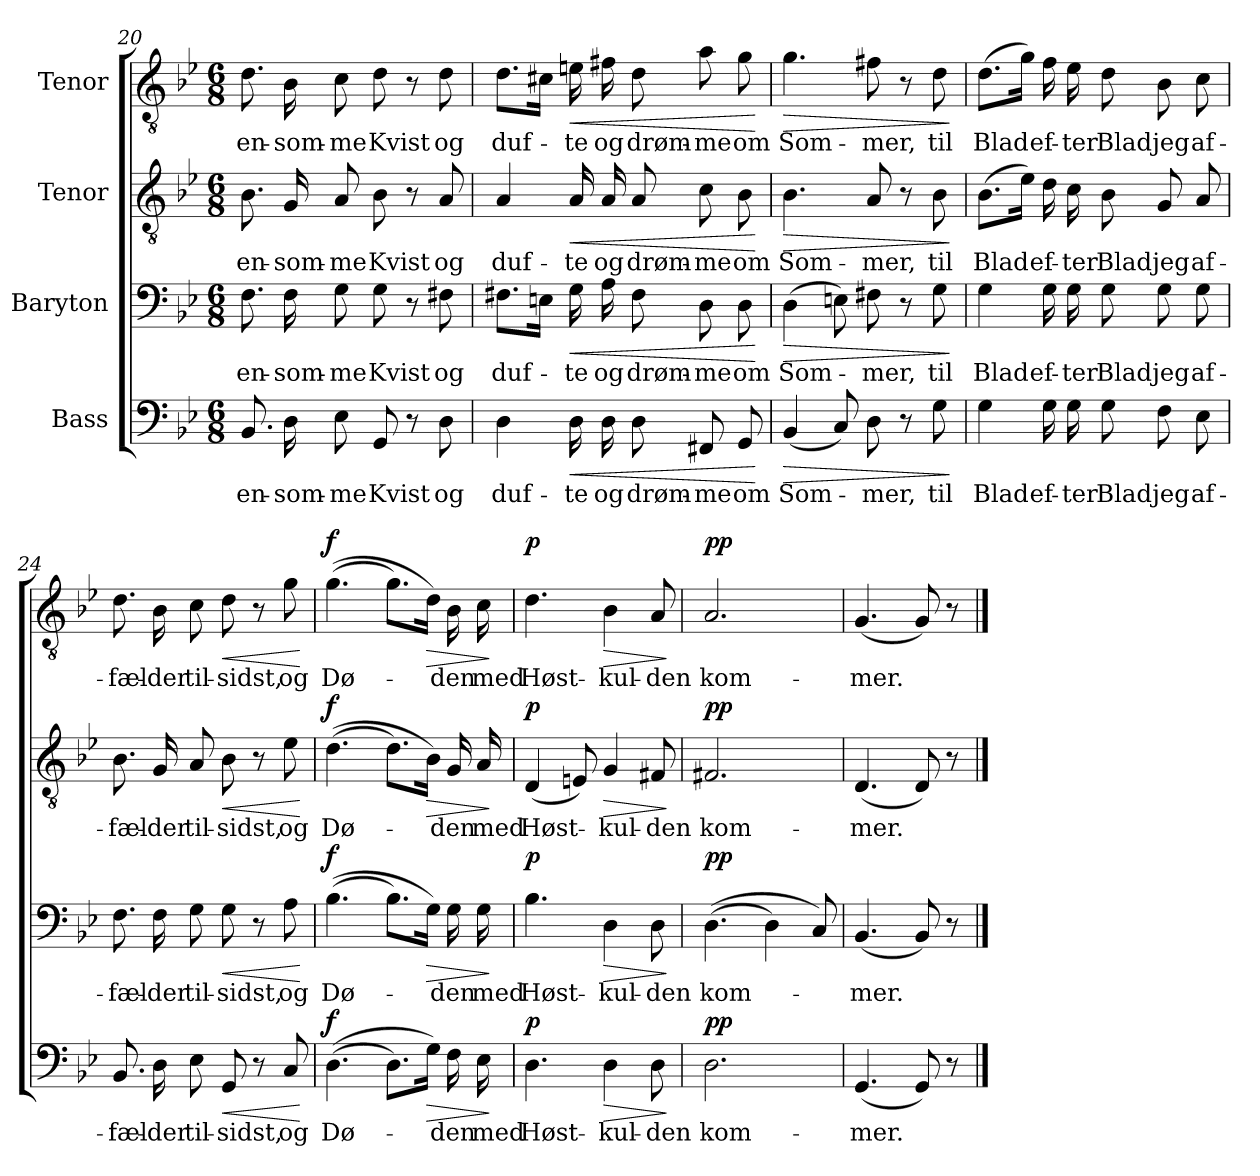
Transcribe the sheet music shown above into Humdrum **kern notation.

**kern	**text	**dynam	**kern	**text	**dynam	**kern	**text	**dynam	**kern	**text	**dynam
*part4	*part4	*part4	*part3	*part3	*part3	*part2	*part2	*part2	*part1	*part1	*part1
*staff4	*staff4	*staff4	*staff3	*staff3	*staff3	*staff2	*staff2	*staff2	*staff1	*staff1	*staff1
*I"Bass	*	*	*I"Baryton	*	*	*I"Tenor	*	*	*I"Tenor	*	*
*clefF4	*	*	*clefF4	*	*	*clefGv2	*	*	*clefGv2	*	*
*k[b-e-]	*	*	*k[b-e-]	*	*	*k[b-e-]	*	*	*k[b-e-]	*	*
*M6/8	*	*	*M6/8	*	*	*M6/8	*	*	*M6/8	*	*
=20	=20	=20	=20	=20	=20	=20	=20	=20	=20	=20	=20
!	!LO:LY:b	!	!	!LO:LY:b	!	!	!LO:LY:b	!	!	!LO:LY:b	!
8.BB-/	en-	.	8.F\	en-	.	8.B-\	en-	.	8.d\	en-	.
!	!LO:LY:b	!	!	!LO:LY:b	!	!	!LO:LY:b	!	!	!LO:LY:b	!
16D\	-som-	.	16F\	-som-	.	16G/	-som-	.	16B-\	-som-	.
!	!LO:LY:b	!	!	!LO:LY:b	!	!	!LO:LY:b	!	!	!LO:LY:b	!
8E-\	-me	.	8G\	-me	.	8A/	-me	.	8c\	-me	.
!	!LO:LY:b	!	!	!LO:LY:b	!	!	!LO:LY:b	!	!	!LO:LY:b	!
8GG/	Kvist	.	8G\	Kvist	.	8B-\	Kvist	.	8d\	Kvist	.
8r	.	.	8r	.	.	8r	.	.	8r	.	.
!	!LO:LY:b	!	!	!LO:LY:b	!	!	!LO:LY:b	!	!	!LO:LY:b	!
8D\	og	.	8F#X\	og	.	8A/	og	.	8d\	og	.
=21	=21	=21	=21	=21	=21	=21	=21	=21	=21	=21	=21
!	!LO:LY:b	!	!	!LO:LY:b	!	!	!LO:LY:b	!	!	!LO:LY:b	!
4D\	duf-	.	8.F#X\L	duf-	.	4A/	duf-	.	8.d\L	duf-	.
.	.	.	16En\Jk	.	.	.	.	.	16c#X\Jk	.	.
!	!LO:LY:b	!LO:HP:b	!	!LO:LY:b	!LO:HP:b	!	!LO:LY:b	!LO:HP:b	!	!LO:LY:b	!LO:HP:b
16D\	-te	<	16G\	-te	<	16A/	-te	<	16en\	-te	<
!	!LO:LY:b	!	!	!LO:LY:b	!	!	!LO:LY:b	!	!	!LO:LY:b	!
16D\	og	.	16A\	og	.	16A/	og	.	16f#X\	og	.
!	!LO:LY:b	!	!	!LO:LY:b	!	!	!LO:LY:b	!	!	!LO:LY:b	!
8D\	drøm-	.	8F#\	drøm-	.	8A/	drøm-	.	8d\	drøm-	.
!	!LO:LY:b	!	!	!LO:LY:b	!	!	!LO:LY:b	!	!	!LO:LY:b	!
8FF#X/	-me	.	8D\	-me	.	8c\	-me	.	8a\	-me	.
!	!LO:LY:b	!	!	!LO:LY:b	!	!	!LO:LY:b	!	!	!LO:LY:b	!
8GG/	om	.	8D\	om	.	8B-\	om	.	8g\	om	.
.	.	[	.	.	[	.	.	[	.	.	[
!!LO:PB:g=z
=22	=22	=22	=22	=22	=22	=22	=22	=22	=22	=22	=22
!	!LO:LY:b	!LO:HP:b	!	!LO:LY:b	!LO:HP:b	!	!LO:LY:b	!LO:HP:b	!	!LO:LY:b	!LO:HP:b
(<4BB-/	Som-	>	(>4D\	Som-	>	4.B-\	Som-	>	4.g\	Som-	>
8C/)	.	.	8En\)	.	.	.	.	.	.	.	.
!	!LO:LY:b	!	!	!LO:LY:b	!	!	!LO:LY:b	!	!	!LO:LY:b	!
8D\	-mer,	.	8F#X\	-mer,	.	8A/	-mer,	.	8f#X\	-mer,	.
8r	.	.	8r	.	.	8r	.	.	8r	.	.
!	!LO:LY:b	!	!	!LO:LY:b	!	!	!LO:LY:b	!	!	!LO:LY:b	!
8G\	til	.	8G\	til	.	8B-\	til	.	8d\	til	.
.	.	]	.	.	]	.	.	]	.	.	]
=23	=23	=23	=23	=23	=23	=23	=23	=23	=23	=23	=23
!	!LO:LY:b	!	!	!LO:LY:b	!	!	!LO:LY:b	!	!	!LO:LY:b	!
4G\	Blad	.	4G\	Blad	.	(>8.B-\L	Blad	.	(>8.d\L	Blad	.
.	.	.	.	.	.	16e-\Jk)	.	.	16g\Jk)	.	.
!	!LO:LY:b	!	!	!LO:LY:b	!	!	!LO:LY:b	!	!	!LO:LY:b	!
16G\	ef-	.	16G\	ef-	.	16d\	ef-	.	16f\	ef-	.
!	!LO:LY:b	!	!	!LO:LY:b	!	!	!LO:LY:b	!	!	!LO:LY:b	!
16G\	-ter	.	16G\	-ter	.	16c\	-ter	.	16e-\	-ter	.
!	!LO:LY:b	!	!	!LO:LY:b	!	!	!LO:LY:b	!	!	!LO:LY:b	!
8G\	Blad	.	8G\	Blad	.	8B-\	Blad	.	8d\	Blad	.
!	!LO:LY:b	!	!	!LO:LY:b	!	!	!LO:LY:b	!	!	!LO:LY:b	!
8F\	jeg	.	8G\	jeg	.	8G/	jeg	.	8B-\	jeg	.
!	!LO:LY:b	!	!	!LO:LY:b	!	!	!LO:LY:b	!	!	!LO:LY:b	!
8E-\	af-	.	8G\	af-	.	8A/	af-	.	8c\	af-	.
=24	=24	=24	=24	=24	=24	=24	=24	=24	=24	=24	=24
!	!LO:LY:b	!	!	!LO:LY:b	!	!	!LO:LY:b	!	!	!LO:LY:b	!
8.BB-/	-fæl-	.	8.F\	-fæl-	.	8.B-\	-fæl-	.	8.d\	-fæl-	.
!	!LO:LY:b	!	!	!LO:LY:b	!	!	!LO:LY:b	!	!	!LO:LY:b	!
16D\	-der	.	16F\	-der	.	16G/	-der	.	16B-\	-der	.
!	!LO:LY:b	!	!	!LO:LY:b	!	!	!LO:LY:b	!	!	!LO:LY:b	!
8E-\	til-	.	8G\	til-	.	8A/	til-	.	8c\	til-	.
!	!LO:LY:b	!LO:HP:b	!	!LO:LY:b	!LO:HP:b	!	!LO:LY:b	!LO:HP:b	!	!LO:LY:b	!LO:HP:b
8GG/	-sidst,	<	8G\	-sidst,	<	8B-\	-sidst,	<	8d\	-sidst,	<
8r	.	.	8r	.	.	8r	.	.	8r	.	.
!	!LO:LY:b	!	!	!LO:LY:b	!	!	!LO:LY:b	!	!	!LO:LY:b	!
8C/	og	.	8A\	og	.	8e-\	og	.	8g\	og	.
.	.	[	.	.	[	.	.	[	.	.	[
=25	=25	=25	=25	=25	=25	=25	=25	=25	=25	=25	=25
!	!LO:LY:b	!LO:DY:a	!	!LO:LY:b	!LO:DY:a	!	!LO:LY:b	!LO:DY:a	!	!LO:LY:b	!LO:DY:a
(>(>4.D\	Dø-	f	(>(>4.B-\	Dø-	f	(>(>4.d\	Dø-	f	(>(>4.g\	Dø-	f
8.D\L)	.	.	8.B-\L)	.	.	8.d\L)	.	.	8.g\L)	.	.
!	!	!LO:HP:b	!	!	!LO:HP:b	!	!	!LO:HP:b	!	!	!LO:HP:b
16G\Jk)	.	>	16G\Jk)	.	>	16B-\Jk)	.	>	16d\Jk)	.	>
!	!LO:LY:b	!	!	!LO:LY:b	!	!	!LO:LY:b	!	!	!LO:LY:b	!
16F\	-den	.	16G\	-den	.	16G/	-den	.	16B-\	-den	.
!	!LO:LY:b	!	!	!LO:LY:b	!	!	!LO:LY:b	!	!	!LO:LY:b	!
16E-\	med	.	16G\	med	.	16A/	med	.	16c\	med	.
.	.	]	.	.	]	.	.	]	.	.	]
=26	=26	=26	=26	=26	=26	=26	=26	=26	=26	=26	=26
!	!LO:LY:b	!LO:DY:a	!	!LO:LY:b	!LO:DY:a	!	!LO:LY:b	!LO:DY:a	!	!LO:LY:b	!LO:DY:a
4.D\	Høst-	p	4.B-\	Høst-	p	(<4D/	Høst-	p	4.d\	Høst-	p
.	.	.	.	.	.	8En/)	.	.	.	.	.
!	!LO:LY:b	!LO:HP:b	!	!LO:LY:b	!LO:HP:b	!	!LO:LY:b	!LO:HP:b	!	!LO:LY:b	!LO:HP:b
4D\	-kul-	>	4D\	-kul-	>	4G/	-kul-	>	4B-\	-kul-	>
!	!LO:LY:b	!	!	!LO:LY:b	!	!	!LO:LY:b	!	!	!LO:LY:b	!
8D\	-den	.	8D\	-den	.	8F#X/	-den	.	8A/	-den	.
.	.	]	.	.	]	.	.	]	.	.	]
=27	=27	=27	=27	=27	=27	=27	=27	=27	=27	=27	=27
!	!LO:LY:b	!LO:DY:a	!	!LO:LY:b	!LO:DY:a	!	!LO:LY:b	!LO:DY:a	!	!LO:LY:b	!LO:DY:a
2.D\	kom-	pp	(>(>4.D\	kom-	pp	2.F#X/	kom-	pp	2.A/	kom-	pp
.	.	.	4D\)	.	.	.	.	.	.	.	.
.	.	.	8C/)	.	.	.	.	.	.	.	.
=28	=28	=28	=28	=28	=28	=28	=28	=28	=28	=28	=28
!	!LO:LY:b	!	!	!LO:LY:b	!	!	!LO:LY:b	!	!	!LO:LY:b	!
(<4.GG/	-mer.	.	(<4.BB-/	-mer.	.	(<4.D/	-mer.	.	(<4.G/	-mer.	.
8GG/)	.	.	8BB-/)	.	.	8D/)	.	.	8G/)	.	.
8r	.	.	8r	.	.	8r	.	.	8r	.	.
==	==	==	==	==	==	==	==	==	==	==	==
*-	*-	*-	*-	*-	*-	*-	*-	*-	*-	*-	*-
